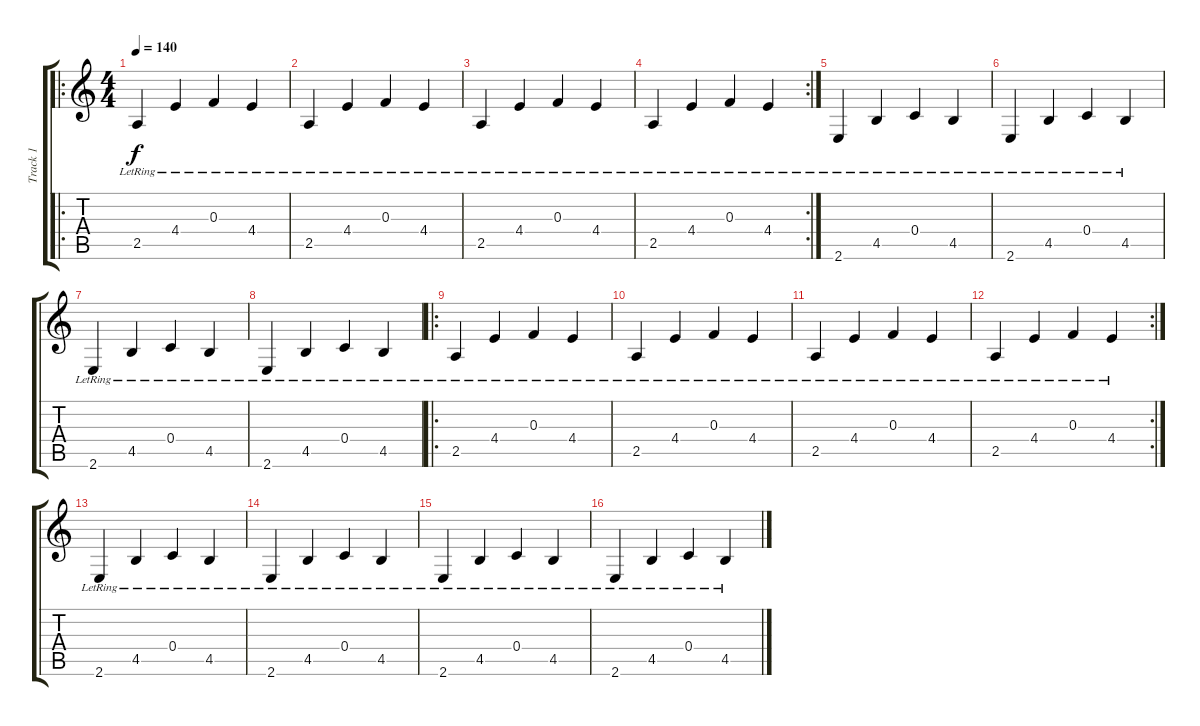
\track ("Track 1" "Track 1") {instrument acousticguitarsteel}
\staff {score tabs}
\tuning (D4 A3 F3 C3 G2 D2) {hide}
\ro
\ts (4 4)
\tempo 140
\clef g2
\ks c
2.5{lr}.4{dy f} 4.4{lr}.4 0.3{lr}.4 4.4{lr}.4 |
2.5{lr}.4 4.4{lr}.4 0.3{lr}.4 4.4{lr}.4 |
2.5{lr}.4 4.4{lr}.4 0.3{lr}.4 4.4{lr}.4 |
\rc 2
2.5{lr}.4 4.4{lr}.4 0.3{lr}.4 4.4{lr}.4 |
2.6{lr}.4 4.5{lr}.4 0.4{lr}.4 4.5{lr}.4 |
2.6{lr}.4 4.5{lr}.4 0.4{lr}.4 4.5{lr}.4 |
2.6{lr}.4 4.5{lr}.4 0.4{lr}.4 4.5{lr}.4 |
2.6{lr}.4 4.5{lr}.4 0.4{lr}.4 4.5{lr}.4 |
\ro
2.5{lr}.4 4.4{lr}.4 0.3{lr}.4 4.4{lr}.4 |
2.5{lr}.4 4.4{lr}.4 0.3{lr}.4 4.4{lr}.4 |
2.5{lr}.4 4.4{lr}.4 0.3{lr}.4 4.4{lr}.4 |
\rc 2
2.5{lr}.4 4.4{lr}.4 0.3{lr}.4 4.4{lr}.4 |
2.6{lr}.4 4.5{lr}.4 0.4{lr}.4 4.5{lr}.4 |
2.6{lr}.4 4.5{lr}.4 0.4{lr}.4 4.5{lr}.4 |
2.6{lr}.4 4.5{lr}.4 0.4{lr}.4 4.5{lr}.4 |
2.6{lr}.4 4.5{lr}.4 0.4{lr}.4 4.5{lr}.4
